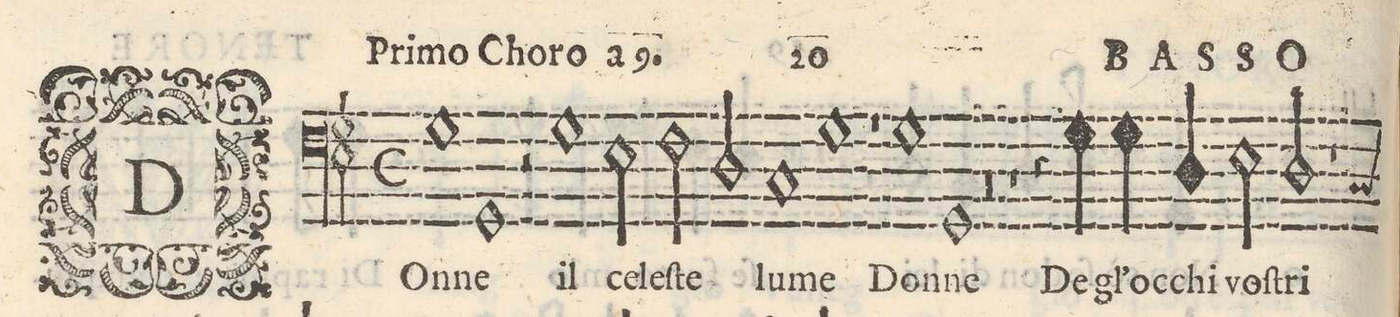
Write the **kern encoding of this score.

**kern	**text
*I"BASSO	*
*clefF4	*
*k[]	*
*met(C)	*
*M2/1	*
1G	DOn-
1GG	-ne
=2-	=2-
2r	.
1G	il
2E\	ce-
=3-	=3-
2F\	-leſ-
2D/	-te
1C	lu-
=4-	=4-
1G	-me
1r	.
=5-	=5-
1G	Don-
1GG	-ne
=6-	=6-
0r	.
=7-	=7-
1r	.
4r	.
4G\	De
4G\	gl`oc-
4D/	-chi
=8-	=8-
2E\	voſ-
2D/	-tri
1r	.
*custos:C	*
=9-	=9-
*-	*-
